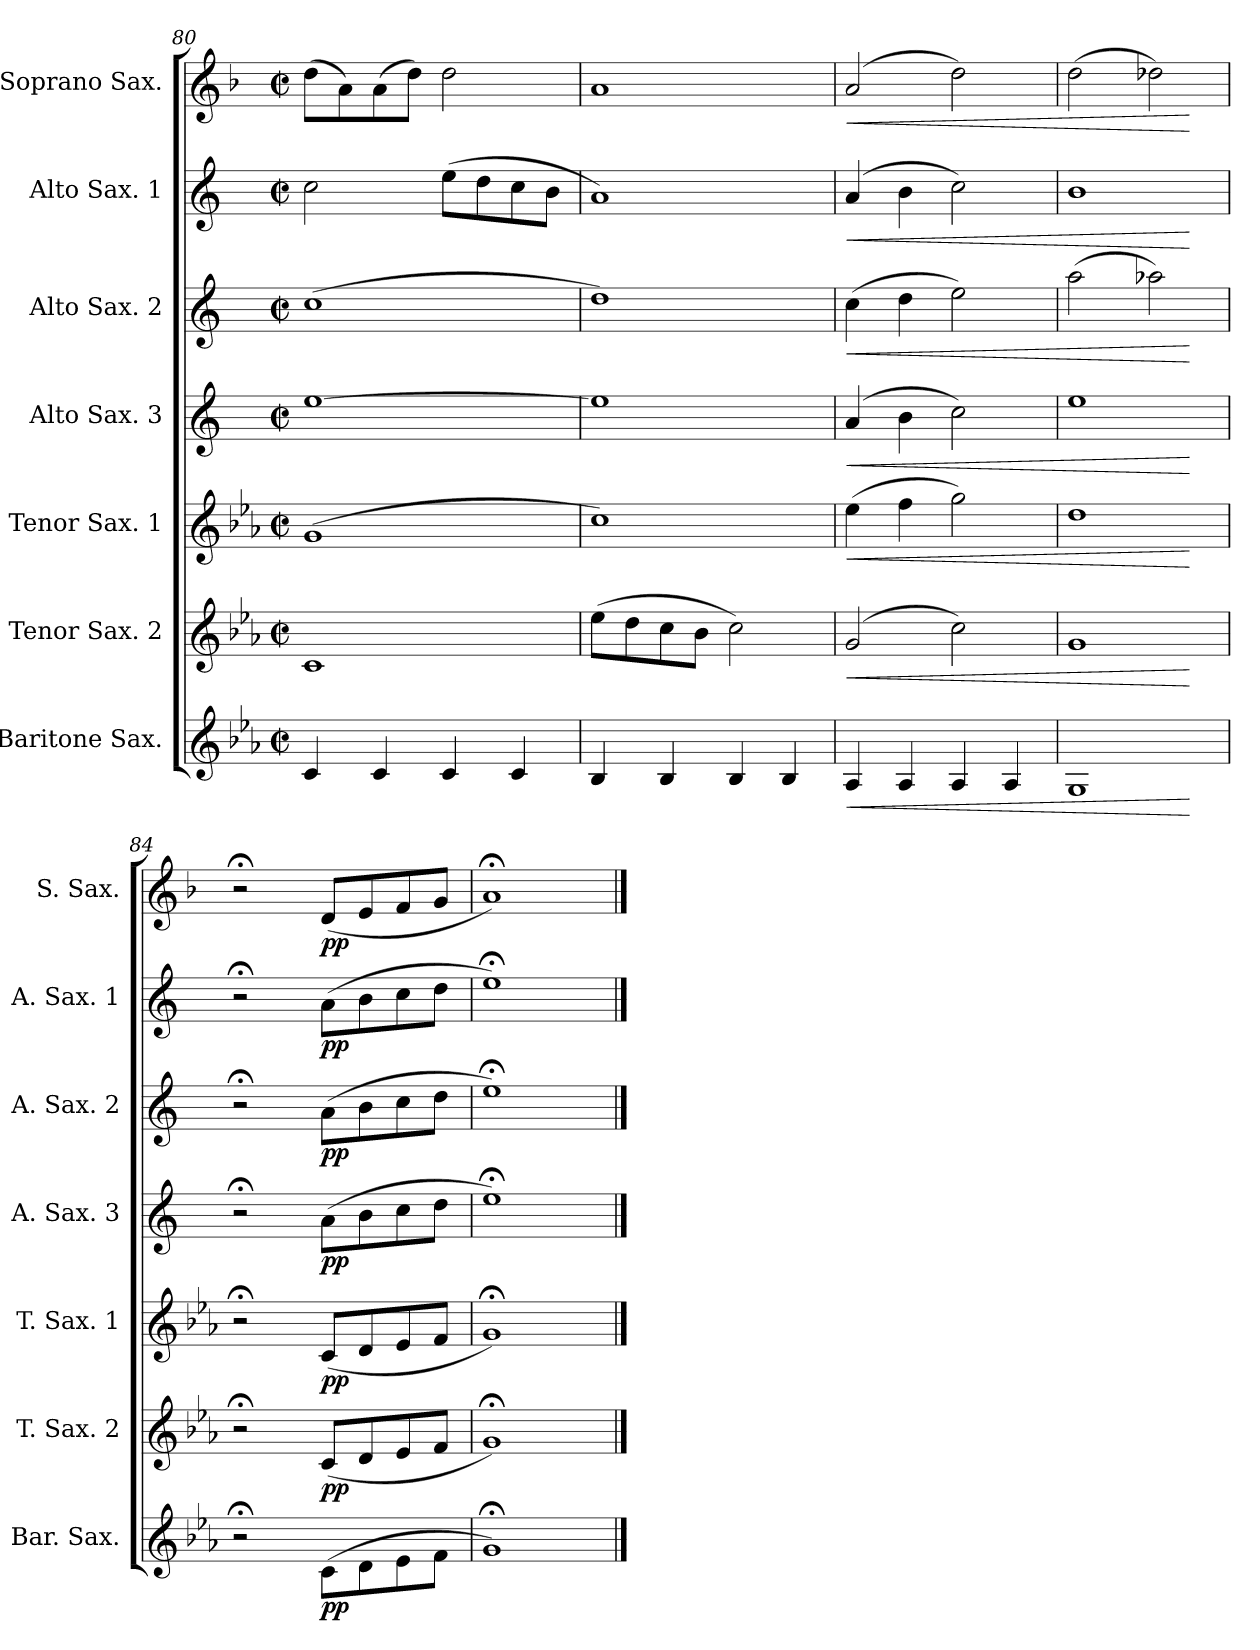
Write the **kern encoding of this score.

**kern	**dynam	**kern	**dynam	**kern	**dynam	**kern	**dynam	**kern	**dynam	**kern	**dynam	**kern	**dynam
*part7	*part7	*part6	*part6	*part5	*part5	*part4	*part4	*part3	*part3	*part2	*part2	*part1	*part1
*staff7	*staff7	*staff6	*staff6	*staff5	*staff5	*staff4	*staff4	*staff3	*staff3	*staff2	*staff2	*staff1	*staff1
*I"Baritone Sax.	*	*I"Tenor Sax. 2	*	*I"Tenor Sax. 1	*	*I"Alto Sax. 3	*	*I"Alto Sax. 2	*	*I"Alto Sax. 1	*	*I"Soprano Sax.	*
*I'Bar. Sax.	*	*I'T. Sax. 2	*	*I'T. Sax. 1	*	*I'A. Sax. 3	*	*I'A. Sax. 2	*	*I'A. Sax. 1	*	*I'S. Sax.	*
*clefG2	*	*clefG2	*	*clefG2	*	*clefG2	*	*clefG2	*	*clefG2	*	*clefG2	*
*ITrd12c21	*	*ITrd8c14	*	*ITrd8c14	*	*ITrd5c9	*	*ITrd5c9	*	*ITrd5c9	*	*ITrd1c2	*
*k[b-e-a-]	*	*k[b-e-a-]	*	*k[b-e-a-]	*	*k[b-e-a-]	*	*k[b-e-a-]	*	*k[b-e-a-]	*	*k[b-e-a-]	*
*M2/2	*	*M2/2	*	*M2/2	*	*M2/2	*	*M2/2	*	*M2/2	*	*M2/2	*
*met(c|)	*	*met(c|)	*	*met(c|)	*	*met(c|)	*	*met(c|)	*	*met(c|)	*	*met(c|)	*
=80	=80	=80	=80	=80	=80	=80	=80	=80	=80	=80	=80	=80	=80
4C/	.	1C	.	(1G	.	[1g	.	(1e-	.	2e-\	.	(8cc\L	.
.	.	.	.	.	.	.	.	.	.	.	.	8g\)	.
4C/	.	.	.	.	.	.	.	.	.	.	.	(8g\	.
.	.	.	.	.	.	.	.	.	.	.	.	8cc\J)	.
4C/	.	.	.	.	.	.	.	.	.	(8g\L	.	2cc\	.
.	.	.	.	.	.	.	.	.	.	8f\	.	.	.
4C/	.	.	.	.	.	.	.	.	.	8e-\	.	.	.
.	.	.	.	.	.	.	.	.	.	8d\J	.	.	.
=81	=81	=81	=81	=81	=81	=81	=81	=81	=81	=81	=81	=81	=81
4BB-/	.	(8e-\L	.	1c)	.	1g]	.	1f)	.	1c)	.	1g	.
.	.	8d\	.	.	.	.	.	.	.	.	.	.	.
4BB-/	.	8c\	.	.	.	.	.	.	.	.	.	.	.
.	.	8B-\J	.	.	.	.	.	.	.	.	.	.	.
4BB-/	.	2c\)	.	.	.	.	.	.	.	.	.	.	.
4BB-/	.	.	.	.	.	.	.	.	.	.	.	.	.
=82	=82	=82	=82	=82	=82	=82	=82	=82	=82	=82	=82	=82	=82
!	!LO:HP:b	!	!LO:HP:b	!	!LO:HP:b	!	!LO:HP:b	!	!LO:HP:b	!	!LO:HP:b	!	!LO:HP:b
4AA-/	<	(2G/	<	(4e-\	<	(4c/	<	(4e-\	<	(4c/	<	(2g/	<
4AA-/	.	.	.	4f\	.	4d\	.	4f\	.	4d\	.	.	.
4AA-/	.	2c\)	.	2g\)	.	2e-\)	.	2g\)	.	2e-\)	.	2cc\)	.
4AA-/	.	.	.	.	.	.	.	.	.	.	.	.	.
!!LO:LB:g=z
=83	=83	=83	=83	=83	=83	=83	=83	=83	=83	=83	=83	=83	=83
1GG	.	1G	.	1d	.	1g	.	(2cc\	.	1d	.	(2cc\	.
.	.	.	.	.	.	.	.	2cc-X\)	.	.	.	2cc-X\)	.
.	[	.	[	.	[	.	[	.	[	.	[	.	[
=84	=84	=84	=84	=84	=84	=84	=84	=84	=84	=84	=84	=84	=84
2r;<	.	2r;<	.	2r;<	.	2r;<	.	2r;<	.	2r;<	.	2r;<	.
!	!LO:DY:b	!	!LO:DY:b	!	!LO:DY:b	!	!LO:DY:b	!	!LO:DY:b	!	!LO:DY:b	!	!LO:DY:b
(8C\L	pp	(8C/L	pp	(8C/L	pp	(8c\L	pp	(8c\L	pp	(8c\L	pp	(8c/L	pp
8D\	.	8D/	.	8D/	.	8d\	.	8d\	.	8d\	.	8d/	.
8E-\	.	8E-/	.	8E-/	.	8e-\	.	8e-\	.	8e-\	.	8e-/	.
8F\J	.	8F/J	.	8F/J	.	8f\J	.	8f\J	.	8f\J	.	8f/J	.
=85	=85	=85	=85	=85	=85	=85	=85	=85	=85	=85	=85	=85	=85
1G;<)	.	1G;<)	.	1G;<)	.	1g;<)	.	1g;<)	.	1g;<)	.	1g;<)	.
==	==	==	==	==	==	==	==	==	==	==	==	==	==
*-	*-	*-	*-	*-	*-	*-	*-	*-	*-	*-	*-	*-	*-
